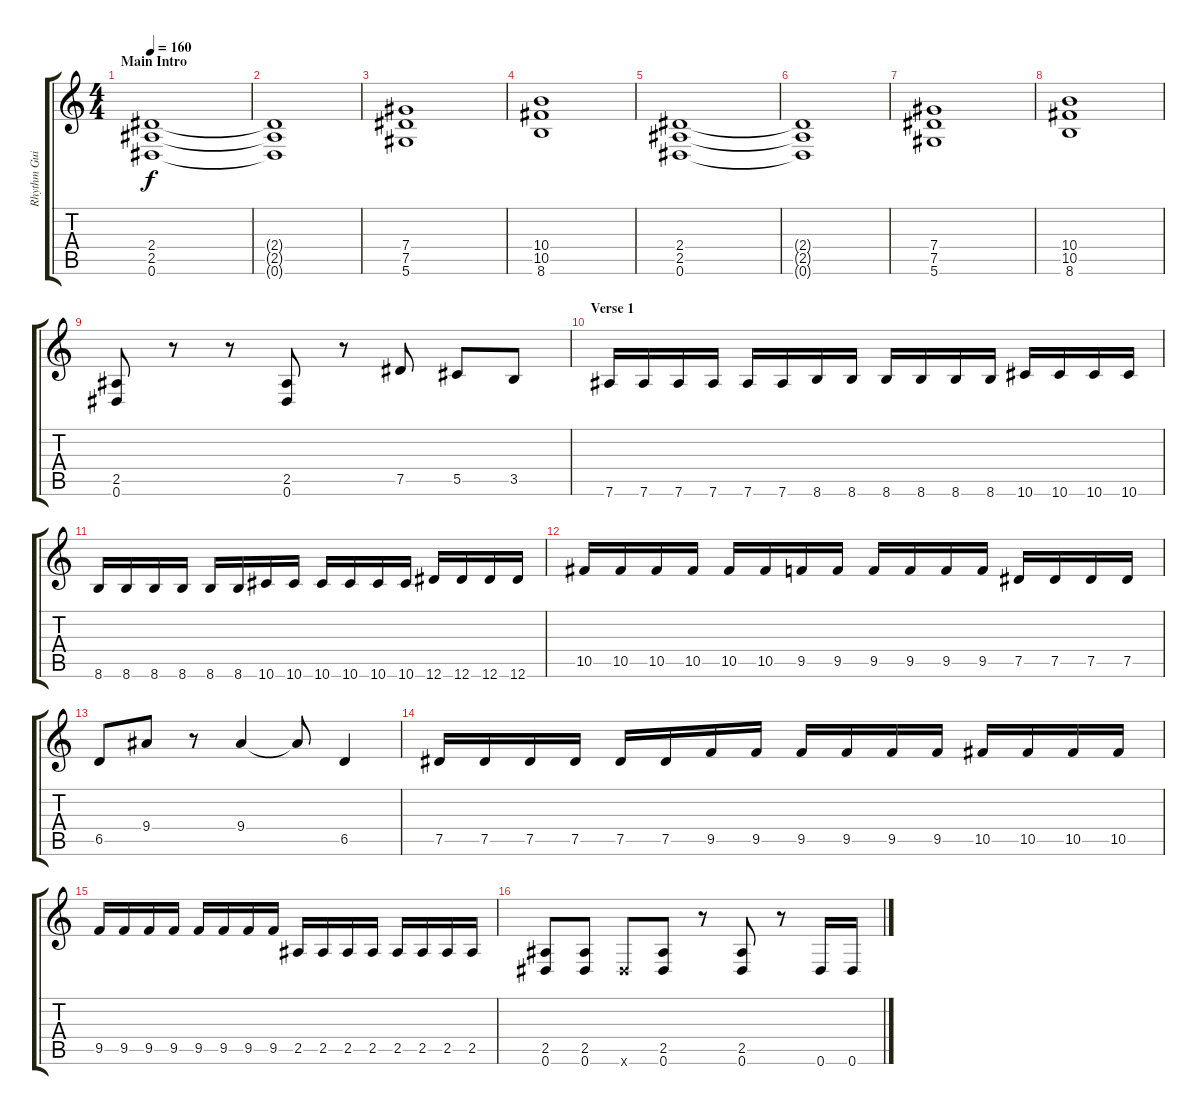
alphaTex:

\track ("Rhythm Guitar I" "Rhythm Gui") {instrument distortionguitar}
\staff {score tabs}
\tuning (Eb4 Bb3 Gb3 Db3 Ab2 Eb2) {hide}
\ts (4 4)
\section ("" "Main Intro")
\tempo 160
\clef g2
\ks c
(2.4 2.5 0.6).1{dy f} |
(2.4{t} 2.5{t} 0.6{t}).1 |
(7.4 7.5 5.6).1 |
(10.4 10.5 8.6).1 |
(2.4 2.5 0.6).1 |
(2.4{t} 2.5{t} 0.6{t}).1 |
(7.4 7.5 5.6).1 |
(10.4 10.5 8.6).1 |
(2.5 0.6).8 r.8 r.8 (2.5 0.6).8 r.8 7.5.8 5.5.8 3.5.8 |
\section ("" "Verse 1")
7.6.16 7.6.16 7.6.16 7.6.16 7.6.16 7.6.16 8.6.16 8.6.16 8.6.16 8.6.16 8.6.16 8.6.16 10.6.16 10.6.16 10.6.16 10.6.16 |
8.6.16 8.6.16 8.6.16 8.6.16 8.6.16 8.6.16 10.6.16 10.6.16 10.6.16 10.6.16 10.6.16 10.6.16 12.6.16 12.6.16 12.6.16 12.6.16 |
10.5.16 10.5.16 10.5.16 10.5.16 10.5.16 10.5.16 9.5.16 9.5.16 9.5.16 9.5.16 9.5.16 9.5.16 7.5.16 7.5.16 7.5.16 7.5.16 |
6.5.8 9.4.8 r.8 9.4.4 9.4{t}.8 6.5.4 |
7.5.16 7.5.16 7.5.16 7.5.16 7.5.16 7.5.16 9.5.16 9.5.16 9.5.16 9.5.16 9.5.16 9.5.16 10.5.16 10.5.16 10.5.16 10.5.16 |
9.5.16 9.5.16 9.5.16 9.5.16 9.5.16 9.5.16 9.5.16 9.5.16 2.5.16 2.5.16 2.5.16 2.5.16 2.5.16 2.5.16 2.5.16 2.5.16 |
(2.5 0.6).8 (2.5 0.6).8 0.6{x}.8 (2.5 0.6).8 r.8 (2.5 0.6).8 r.8 0.6.16 0.6.16
